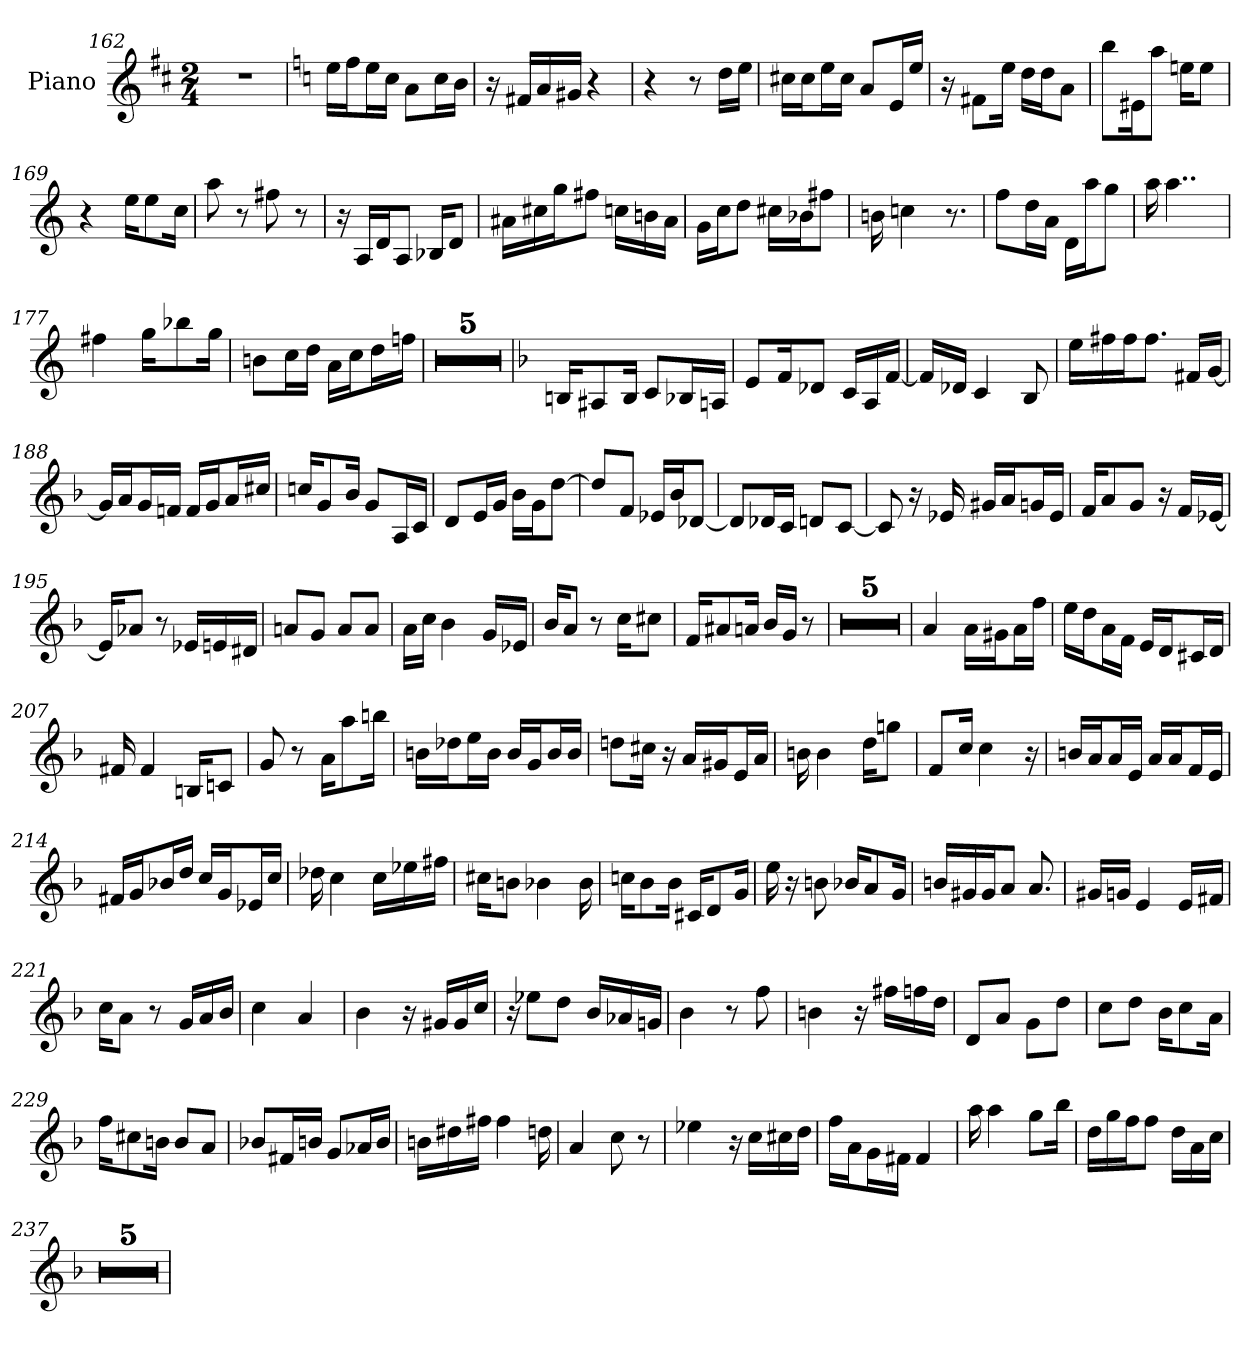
**kern
*part1
*staff1
*I"Piano
*I'Pno
!!LO:LB:g=z
*clefG2
*k[f#c#]
*D:
*M2/4
=162
2r
=163
!!LO:REH:place=s1:a:enc=none:fs=14:t=Melody 8
*k[]
*C:
*MM60
16ee\LL
16ff\J
16ee\L
16cc\JJ
8a\L
16cc\L
16b\JJ
=164
16r
16f#X/LL
16a/
16g#X/JJ
4r
=165
4r
8r
16dd\LL
16ee\JJ
=166
16cc#X\LL
16cc#\J
16ee\L
16cc#\JJ
8a/L
16e/L
16ee/JJ
=167
16r
8f#X\L
16ee\Jk
16dd\LL
16dd\J
8a\J
!!LO:LB:g=z
=168
8bb\L
16e#X\K
8aa\J
16een\KL
8ee\J
=169
4r
16ee\KL
8ee\
16cc\Jk
=170
8aa\
8r
8ff#X\
8r
=171
16r
16A/LL
16d/J
8A/J
16B-X/KL
8d/J
=172
16a#X\LL
16cc#X\
16gg\J
8ff#X\J
16ccn\LL
16bn\
16a#\JJ
=173
16g\LL
16cc\J
8dd\J
16cc#X\LL
16b-X\J
8ff#X\J
!!LO:LB:g=z
=174
16bn\
4ccn\
8.r
=175
8ff\L
16dd\L
16a\JJ
16d\LL
16aa\J
8gg\J
=176
16aa\
4..aa\
=177
4ff#X\
16gg\KL
8bb-X\
16gg\Jk
=178
8bn\L
16cc\L
16dd\JJ
16a\LL
16cc\J
16dd\L
16ffn\JJ
=179
2r
=180
2r
=181
2r
!!LO:LB:g=z
=182
2r
=183
2r
=184
!!LO:REH:place=s1:a:enc=none:fs=14:t=Melody 9
*k[b-]
*F:
*MM60
16Bn/KL
8A#X/
16B/Jk
8c/L
16B-X/L
16An/JJ
=185
8e/L
16f/K
8d-X/J
16c/LL
16A/
[16f/JJ
=186
16f/LL]
16d-X/JJ
4c/
8B-/
=187
16ee\LL
16ff#X\
16ff#\J
8.ff#\J
16f#X/LL
[16g/JJ
!!LO:LB:g=z
=188
16g/LL]
16a/J
16g/L
16fn/JJ
16f/LL
16g/J
16a/L
16cc#X/JJ
=189
16ccn/KL
8g/
16b-/Jk
8g/L
16A/L
16c/JJ
=190
8d/L
16e/L
16g/JJ
16b-\LL
16g\J
[8dd\J
=191
8dd/L]
8f/J
16e-X/LL
16b-/J
[8d-X/J
=192
8d-/L]
16d-X/L
16c/JJ
8dn/L
[8c/J
!!LO:LB:g=z
=193
8c/]
16r
16e-X/
16g#X/LL
16a/J
16gn/L
16e-/JJ
=194
16f/KL
8a/
8g/J
16r
16f/LL
[16e-X/JJ
=195
16e-/KL]
8a-X/J
8r
16e-X/LL
16en/
16d#X/JJ
=196
8an/L
8g/J
8a/L
8a/J
=197
16a\LL
16cc\JJ
4b-\
16g/LL
16e-X/JJ
!!LO:PB:g=z
=198
16b-/KL
8a/J
8r
16cc\KL
8cc#X\J
=199
16f/KL
8a#X/
16an/Jk
16b-/LL
16g/JJ
8r
=200
2r
=201
2r
=202
2r
=203
2r
=204
2r
=205
!!LO:REH:place=s1:a:enc=none:fs=14:t=Melody 10
*MM60
4a/
16a\LL
16g#X\J
16a\L
16ff\JJ
!!LO:LB:g=z
=206
16ee\LL
16dd\J
16a\L
16f\JJ
16e/LL
16d/J
16c#X/L
16d/JJ
=207
16f#X/
4f#/
16Bn/KL
8cn/J
=208
8g/
8r
16a\KL
8aa\
16bbn\Jk
=209
16bn\LL
16dd-X\J
16ee\L
16b\JJ
16b/LL
16g/J
16b/L
16b/JJ
=210
8ddn\L
16cc#X\Jk
16r
16a/LL
16g#X/J
16e/L
16a/JJ
!!LO:LB:g=z
=211
16bn\
4b\
16dd\KL
8ggn\J
=212
8f/L
16cc/Jk
4cc\
16r
=213
16bn/LL
16a/J
16a/L
16e/JJ
16a/LL
16a/J
16f/L
16e/JJ
=214
16f#X/LL
16g/J
16b-X/L
16dd/JJ
16cc/LL
16g/J
16e-X/L
16cc/JJ
=215
16dd-X\
4cc\
16cc\LL
16ee-X\
16ff#X\JJ
=216
16cc#X\KL
8bn\J
4b-X\
16b-\
!!LO:LB:g=z
=217
16ccn\KL
8b-\
16b-\Jk
16c#X/KL
8d/
16g/Jk
=218
16ee\
16r
8bn\
16b-X/KL
8a/
16g/Jk
=219
16bn/LL
16g#X/
16g#/J
8a/J
8.a/
=220
16g#X/LL
16gn/JJ
4e/
16e/LL
16f#X/JJ
=221
16cc\KL
8a\J
8r
16g/LL
16a/
16b-/JJ
=222
4cc\
4a/
!!LO:LB:g=z
=223
4b-\
16r
16g#X/LL
16g#/
16cc/JJ
=224
16r
8ee-X\L
8dd\J
16b-/LL
16a-X/
16gn/JJ
=225
4b-\
8r
8ff\
=226
4bn\
16r
16ff#X\LL
16ffn\
16dd\JJ
=227
8d/L
8a/J
8g\L
8dd\J
=228
8cc\L
8dd\J
16b-\KL
8cc\
16a\Jk
!!LO:LB:g=z
=229
16ff\KL
8cc#X\
16bn\Jk
8b/L
8a/J
=230
8b-X/L
16f#X/L
16bn/JJ
8g/L
16a-X/L
16b/JJ
=231
16bn\LL
16dd#X\
16ff#X\JJ
4ff#\
16ddn\
=232
4a/
8cc\
8r
=233
4ee-X\
16r
16cc\LL
16cc#X\
16dd\JJ
=234
16ff\LL
16a\J
16g\L
16f#X\JJ
4f#/
!!LO:LB:g=z
=235
16aa\
4aa\
8gg\L
16bb-\Jk
=236
16dd\LL
16gg\
16ff\J
8ff\J
16dd\LL
16a\
16cc\JJ
=237
2r
=238
2r
=239
2r
=240
2r
=241
2r
=
*-
